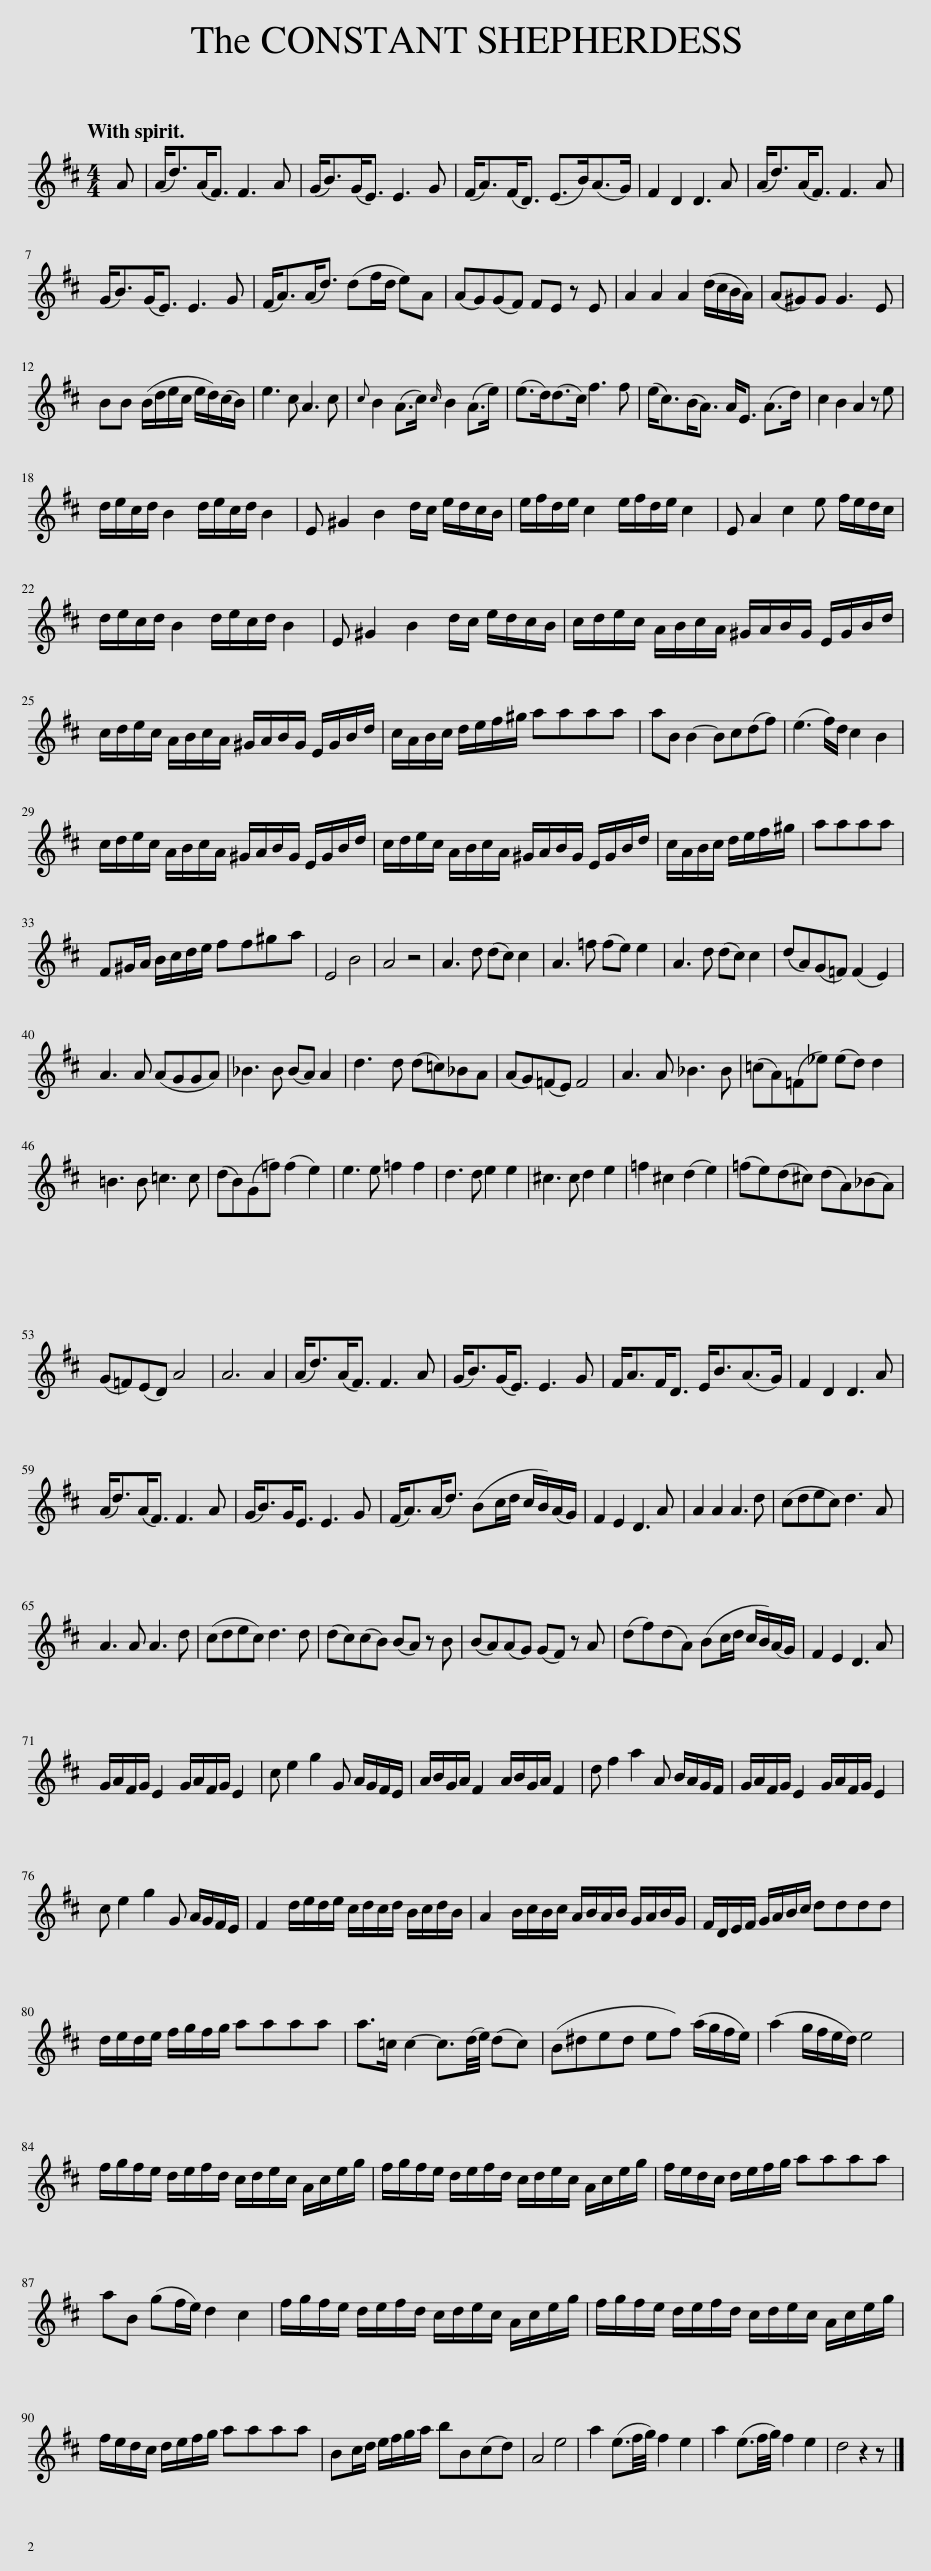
X:1
L:1/8
Q:1/4=120
M:4/4
I:linebreak $
K:D
V:1 treble
V:1
 A | (A<d)(A<F) F3 A | (G<B)(G<E) E3 G | (F<A)(F<D) (E>B)(A>G) | F2 D2 D3 A | %5
 (A<d)(A<F) F3 A |$ (G<B)(G<E) E3 G | (F<A)(A<d) (df/d/ e)A | (AG)(GF) FE z E | A2 A2 A2 (d/c/B/A/) | %10
 (A^G)G G3 E |$ BB (B/d/e/c/ e/d/)(c/B/) | e3 c A3 c |{c} B2 (A>c){c} B2 (A>e) | (e>d)(d>c) f3 f | %15
 (e<c)(B<A) A<E (A>d) | c2 B2 A2 z e |$ d/e/c/d/ B2 d/e/c/d/ B2 | E ^G2 B2 d/c/ e/d/c/B/ | e/f/d/e/ c2 e/f/d/e/ c2 | %20
 E A2 c2 e f/e/d/c/ |$ d/e/c/d/ B2 d/e/c/d/ B2 | E ^G2 B2 d/c/ e/d/c/B/ | c/d/e/c/ A/B/c/A/ ^G/A/B/G/ E/G/B/d/ |$ c/d/e/c/ A/B/c/A/ ^G/A/B/G/ E/G/B/d/ | %25
 c/A/B/c/ d/e/f/^g/ aaaa | aB B2- Bc(df) | (e3 f/)d/ c2 B2 |$ c/d/e/c/ A/B/c/A/ ^G/A/B/G/ E/G/B/d/ | c/d/e/c/ A/B/c/A/ ^G/A/B/G/ E/G/B/d/ | %30
 c/A/B/c/ d/e/f/^g/ | aaaa |$ F^G/A/ B/c/d/e/ ff^ga | E4 B4 | A4 z4 | %35
 A3 d (dc) c2 | A3 =f (fe) e2 | A3 d (dc) c2 | (dA)(G=F) (F2 E2) |$ A3 A (AGGA) | %40
 _B3 B (BA) A2 | d3 d (d=c)_BA | (AG)(=FE) F4 | A3 A _B3 B | (=cA)(=F_e) (ed) d2 |$ %45
 =B3 B =c3 c | (dB)(G=f) (f2 e2) | e3 e =f2 f2 | d3 d e2 e2 | ^c3 c d2 e2 | %50
 =f2 ^c2 (d2 e2) | (=fe)(d^c) (dA)(_BA) |$ (G=F)(ED) A4 | A6 A2 | (A<d)(A<F) F3 A | %55
 (G<B)(G<E) E3 G | F<AF<D E<B(A>G) | F2 D2 D3 A |$ (A<d)(A<F) F3 A | (G<B)G<E E3 G | %60
 (F<A)(A<d) (Bc/d/ c/B/)(A/G/) | F2 E2 D3 A | A2 A2 A3 d | (cdec) d3 A |$ A3 A A3 d | %65
 (cdec) d3 d | (dc)(cB) (BA) z B | (BA)(AG) (GF) z A | (df)(dA) (Bc/d/ c/B/)(A/G/) | F2 E2 D3 A |$ %70
 G/A/F/G/ E2 G/A/F/G/ E2 | c e2 g2 G A/G/F/E/ | A/B/G/A/ F2 A/B/G/A/ F2 | d f2 a2 A B/A/G/F/ | G/A/F/G/ E2 G/A/F/G/ E2 |$ %75
 c e2 g2 G A/G/F/E/ | F2 d/e/d/e/ c/d/c/d/ B/c/d/B/ | A2 B/c/B/c/ A/B/A/B/ G/A/B/G/ | F/D/E/F/ G/A/B/c/ dddd |$ d/e/d/e/ f/g/f/g/ aaaa | %80
 a>=c c2- c3/2(d/4e/4) (dc) | (B^ded ef) (a/g/f/e/) | (a2 g/f/e/d/) e4 |$ f/g/f/e/ d/e/f/d/ c/d/e/c/ A/c/e/g/ | f/g/f/e/ d/e/f/d/ c/d/e/c/ A/c/e/g/ | %85
 f/e/d/c/ d/e/f/g/ aaaa |$ aB (gf/e/) d2 c2 | f/g/f/e/ d/e/f/d/ c/d/e/c/ A/c/e/g/ | f/g/f/e/ d/e/f/d/ c/d/e/c/ A/c/e/g/ |$ f/e/d/c/ d/e/f/g/ aaaa | %90
 Bc/d/ e/f/g/a/ bB(cd) | A4 e4 | a2 (e3/2f/4g/4) f2 e2 | a2 (e3/2f/4g/4) f2 e2 | d4 z2 z |] %95
